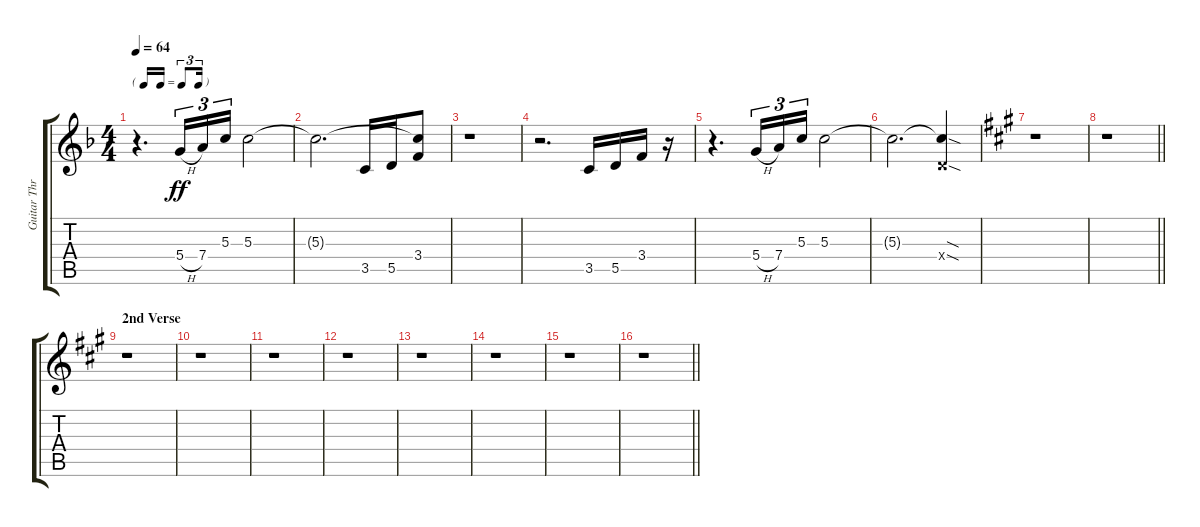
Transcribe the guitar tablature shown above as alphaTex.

\track ("Guitar Three" "Guitar Thr") {mute instrument distortionguitar}
\staff {score tabs}
\tuning (E4 B3 G3 D3 A2 E2) {hide}
\ts (4 4)
\tf triplet16th
\tempo 64
\clef g2
\ks f
r.4{d dy ff} 5.4{h}.16{tu (3 2)} 7.4.16{tu (3 2)} 5.3.16{tu (3 2)} 5.3.2 |
5.3{t}.2{d} 3.5.16 5.5.16 (5.3{t} 3.4).8 |
r.1 |
r.2{d} 3.5.16 5.5.16 3.4.16 r.16 |
r.4{d} 5.4{h}.16{tu (3 2)} 7.4.16{tu (3 2)} 5.3.16{tu (3 2)} 5.3.2 |
5.3{t}.2{d} (5.3{sod t} 0.4{sod x}).4 |
\ks a
r.1 |
\barLineRight lightlight
r.1 |
\section ("" "2nd Verse")
r.1 |
r.1 |
r.1 |
r.1 |
r.1 |
r.1 |
r.1 |
\barLineRight lightlight
r.1
